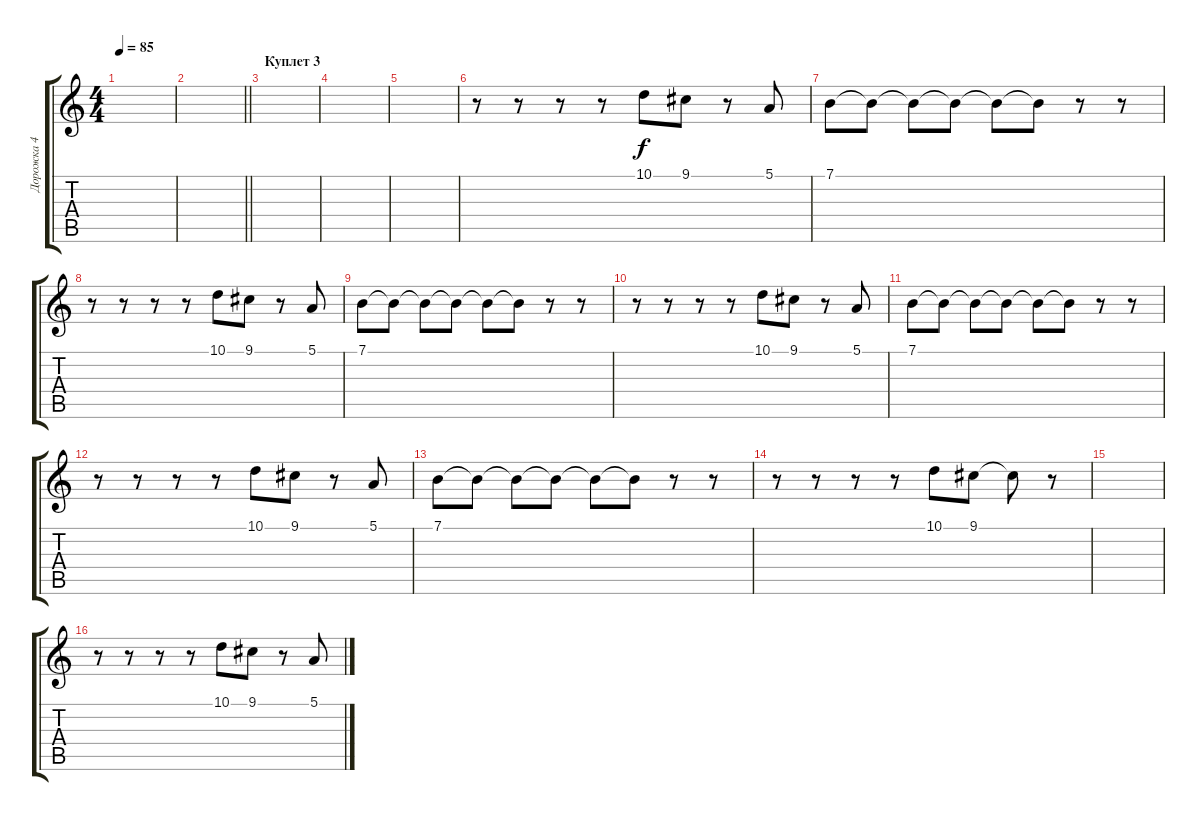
\track ("Дорожка 4" "Дорожка 4") {instrument fx7echoes}
\staff {score tabs}
\tuning (E4 B3 G3 D3 A2 E2) {hide}
\ts (4 4)
\tempo 85
\clef g2
\ks c
|
\barLineRight lightlight
|
\section ("" "Куплет 3")
|
|
|
r.8 r.8 r.8 r.8 10.1.8 9.1.8 r.8 5.1.8 |
7.1.8 7.1{t}.8 7.1{t}.8 7.1{t}.8 7.1{t}.8 7.1{t}.8 r.8 r.8 |
r.8 r.8 r.8 r.8 10.1.8 9.1.8 r.8 5.1.8 |
7.1.8 7.1{t}.8 7.1{t}.8 7.1{t}.8 7.1{t}.8 7.1{t}.8 r.8 r.8 |
r.8 r.8 r.8 r.8 10.1.8 9.1.8 r.8 5.1.8 |
7.1.8 7.1{t}.8 7.1{t}.8 7.1{t}.8 7.1{t}.8 7.1{t}.8 r.8 r.8 |
r.8 r.8 r.8 r.8 10.1.8 9.1.8 r.8 5.1.8 |
7.1.8 7.1{t}.8 7.1{t}.8 7.1{t}.8 7.1{t}.8 7.1{t}.8 r.8 r.8 |
r.8 r.8 r.8 r.8 10.1.8 9.1.8 9.1{t}.8 r.8 |
|
r.8 r.8 r.8 r.8 10.1.8 9.1.8 r.8 5.1.8
